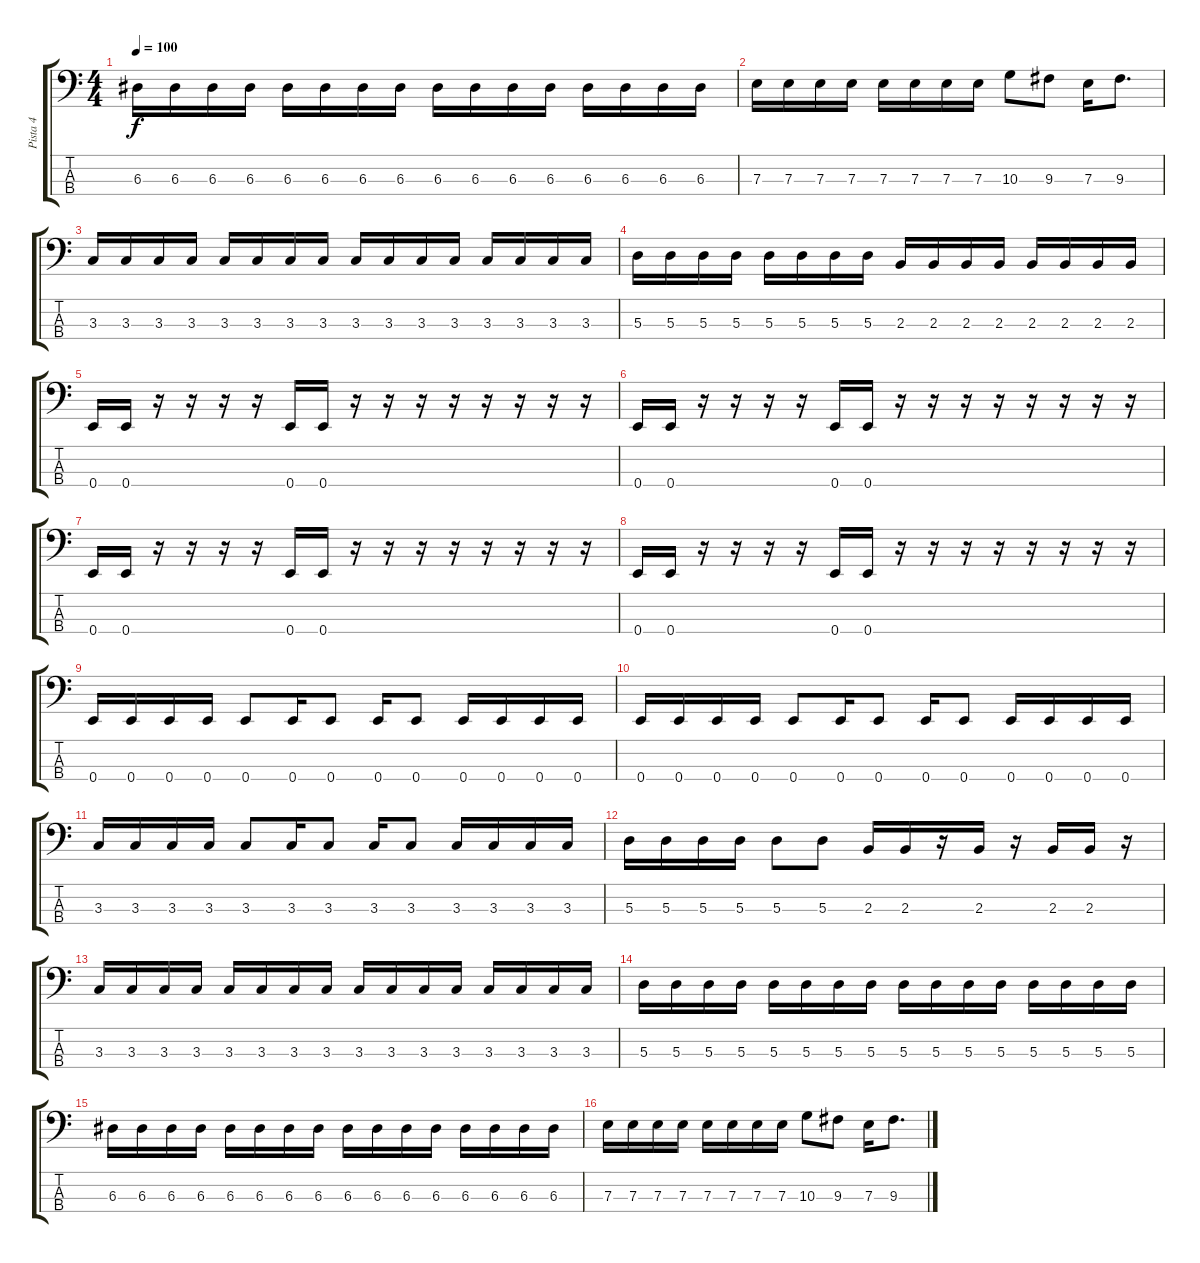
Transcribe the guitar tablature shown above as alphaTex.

\track ("Pista 4" "Pista 4") {instrument electricbassfinger}
\staff {score tabs}
\tuning (G2 D2 A1 E1) {hide}
\ts (4 4)
\tempo 100
\clef f4
\ks c
6.3.16{dy f} 6.3.16 6.3.16 6.3.16 6.3.16 6.3.16 6.3.16 6.3.16 6.3.16 6.3.16 6.3.16 6.3.16 6.3.16 6.3.16 6.3.16 6.3.16 |
7.3.16 7.3.16 7.3.16 7.3.16 7.3.16 7.3.16 7.3.16 7.3.16 10.3.8 9.3.8 7.3.16 9.3.8{d} |
3.3.16 3.3.16 3.3.16 3.3.16 3.3.16 3.3.16 3.3.16 3.3.16 3.3.16 3.3.16 3.3.16 3.3.16 3.3.16 3.3.16 3.3.16 3.3.16 |
5.3.16 5.3.16 5.3.16 5.3.16 5.3.16 5.3.16 5.3.16 5.3.16 2.3.16 2.3.16 2.3.16 2.3.16 2.3.16 2.3.16 2.3.16 2.3.16 |
0.4.16 0.4.16 r.16 r.16 r.16 r.16 0.4.16 0.4.16 r.16 r.16 r.16 r.16 r.16 r.16 r.16 r.16 |
0.4.16 0.4.16 r.16 r.16 r.16 r.16 0.4.16 0.4.16 r.16 r.16 r.16 r.16 r.16 r.16 r.16 r.16 |
0.4.16 0.4.16 r.16 r.16 r.16 r.16 0.4.16 0.4.16 r.16 r.16 r.16 r.16 r.16 r.16 r.16 r.16 |
0.4.16 0.4.16 r.16 r.16 r.16 r.16 0.4.16 0.4.16 r.16 r.16 r.16 r.16 r.16 r.16 r.16 r.16 |
0.4.16 0.4.16 0.4.16 0.4.16 0.4.8 0.4.16 0.4.8 0.4.16 0.4.8 0.4.16 0.4.16 0.4.16 0.4.16 |
0.4.16 0.4.16 0.4.16 0.4.16 0.4.8 0.4.16 0.4.8 0.4.16 0.4.8 0.4.16 0.4.16 0.4.16 0.4.16 |
3.3.16 3.3.16 3.3.16 3.3.16 3.3.8 3.3.16 3.3.8 3.3.16 3.3.8 3.3.16 3.3.16 3.3.16 3.3.16 |
5.3.16 5.3.16 5.3.16 5.3.16 5.3.8 5.3.8 2.3.16 2.3.16 r.16 2.3.16 r.16 2.3.16 2.3.16 r.16 |
3.3.16 3.3.16 3.3.16 3.3.16 3.3.16 3.3.16 3.3.16 3.3.16 3.3.16 3.3.16 3.3.16 3.3.16 3.3.16 3.3.16 3.3.16 3.3.16 |
5.3.16 5.3.16 5.3.16 5.3.16 5.3.16 5.3.16 5.3.16 5.3.16 5.3.16 5.3.16 5.3.16 5.3.16 5.3.16 5.3.16 5.3.16 5.3.16 |
6.3.16 6.3.16 6.3.16 6.3.16 6.3.16 6.3.16 6.3.16 6.3.16 6.3.16 6.3.16 6.3.16 6.3.16 6.3.16 6.3.16 6.3.16 6.3.16 |
7.3.16 7.3.16 7.3.16 7.3.16 7.3.16 7.3.16 7.3.16 7.3.16 10.3.8 9.3.8 7.3.16 9.3.8{d}
